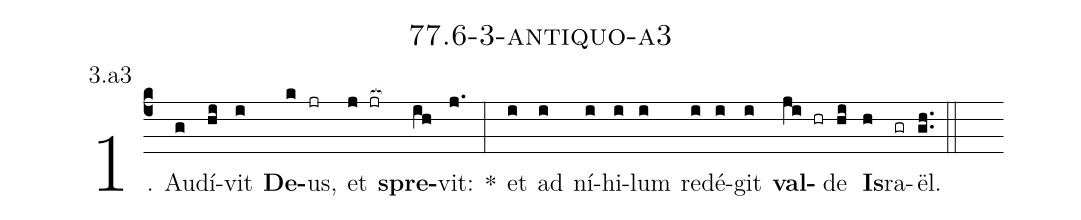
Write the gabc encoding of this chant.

name: 77.6-3-antiquo-a3;
annotation: 3.a3;
%%
(c4)1. Au(g)dí(hi)vit(i) <b>De</b>(k)us,(jr) et(j jr[ocb:1{]) <b>spre</b>(ih[ocb:0}])vit:(j.) *(:) et(i) ad(i) ní(i)hi(i)lum(i) red(i)é(i)git(i) <b>val</b>(ji hr)de(hi) <b>Is</b>(h)ra(gr)ël.(gh..) (::)


%E(i) u(i) o(ji) u(hi) a(h) e.(gh..) (::)
